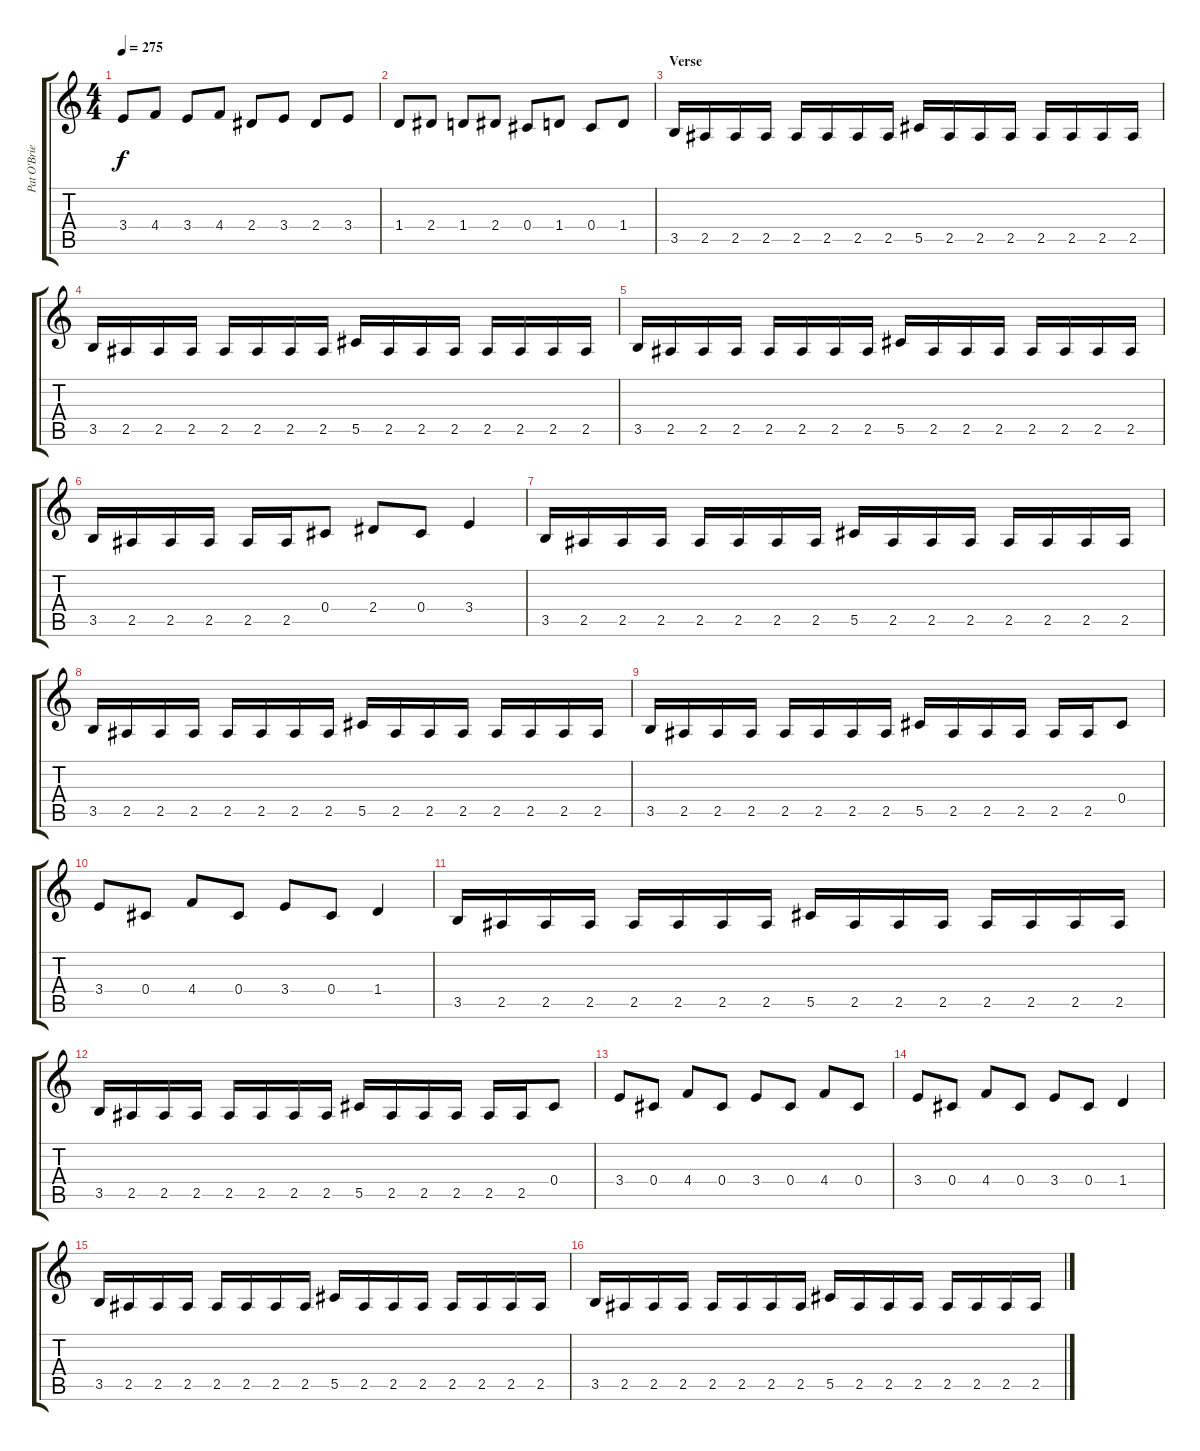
\track ("Pat O'Brien" "Pat O'Brie") {instrument distortionguitar}
\staff {score tabs}
\tuning (Eb4 Bb3 Gb3 Db3 Ab2 Db2) {hide}
\ts (4 4)
\tempo 275
\clef g2
\ks c
3.4.8{dy f} 4.4.8 3.4.8 4.4.8 2.4.8 3.4.8 2.4.8 3.4.8 |
1.4.8 2.4.8 1.4.8 2.4.8 0.4.8 1.4.8 0.4.8 1.4.8 |
\section ("" "Verse")
3.5.16 2.5.16 2.5.16 2.5.16 2.5.16 2.5.16 2.5.16 2.5.16 5.5.16 2.5.16 2.5.16 2.5.16 2.5.16 2.5.16 2.5.16 2.5.16 |
3.5.16 2.5.16 2.5.16 2.5.16 2.5.16 2.5.16 2.5.16 2.5.16 5.5.16 2.5.16 2.5.16 2.5.16 2.5.16 2.5.16 2.5.16 2.5.16 |
3.5.16 2.5.16 2.5.16 2.5.16 2.5.16 2.5.16 2.5.16 2.5.16 5.5.16 2.5.16 2.5.16 2.5.16 2.5.16 2.5.16 2.5.16 2.5.16 |
3.5.16 2.5.16 2.5.16 2.5.16 2.5.16 2.5.16 0.4.8 2.4.8 0.4.8 3.4.4 |
3.5.16 2.5.16 2.5.16 2.5.16 2.5.16 2.5.16 2.5.16 2.5.16 5.5.16 2.5.16 2.5.16 2.5.16 2.5.16 2.5.16 2.5.16 2.5.16 |
3.5.16 2.5.16 2.5.16 2.5.16 2.5.16 2.5.16 2.5.16 2.5.16 5.5.16 2.5.16 2.5.16 2.5.16 2.5.16 2.5.16 2.5.16 2.5.16 |
3.5.16 2.5.16 2.5.16 2.5.16 2.5.16 2.5.16 2.5.16 2.5.16 5.5.16 2.5.16 2.5.16 2.5.16 2.5.16 2.5.16 0.4.8 |
3.4.8 0.4.8 4.4.8 0.4.8 3.4.8 0.4.8 1.4.4 |
3.5.16 2.5.16 2.5.16 2.5.16 2.5.16 2.5.16 2.5.16 2.5.16 5.5.16 2.5.16 2.5.16 2.5.16 2.5.16 2.5.16 2.5.16 2.5.16 |
3.5.16 2.5.16 2.5.16 2.5.16 2.5.16 2.5.16 2.5.16 2.5.16 5.5.16 2.5.16 2.5.16 2.5.16 2.5.16 2.5.16 0.4.8 |
3.4.8 0.4.8 4.4.8 0.4.8 3.4.8 0.4.8 4.4.8 0.4.8 |
3.4.8 0.4.8 4.4.8 0.4.8 3.4.8 0.4.8 1.4.4 |
3.5.16 2.5.16 2.5.16 2.5.16 2.5.16 2.5.16 2.5.16 2.5.16 5.5.16 2.5.16 2.5.16 2.5.16 2.5.16 2.5.16 2.5.16 2.5.16 |
3.5.16 2.5.16 2.5.16 2.5.16 2.5.16 2.5.16 2.5.16 2.5.16 5.5.16 2.5.16 2.5.16 2.5.16 2.5.16 2.5.16 2.5.16 2.5.16
